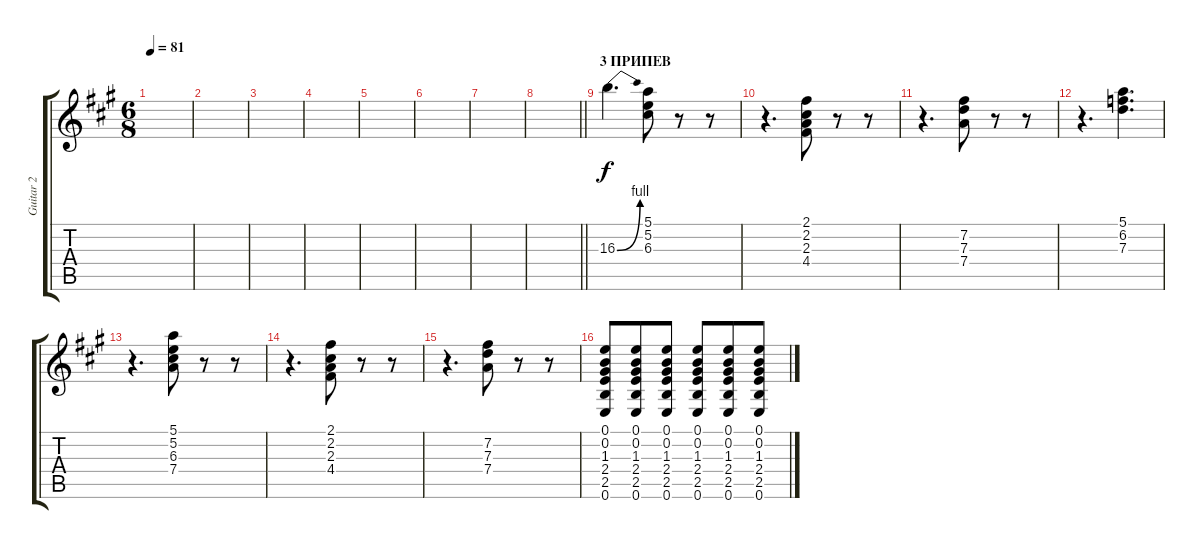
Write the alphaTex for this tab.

\track ("Guitar 2" "Guitar 2") {instrument electricguitarclean}
\staff {score tabs}
\tuning (E4 B3 G3 D3 A2 E2) {hide}
\ts (6 8)
\tempo 81
\clef g2
\ks a
|
|
|
|
|
|
|
\barLineRight lightlight
|
\section ("" "3 ПРИПЕВ")
16.3{be (bend 0 0 60 4)}.4{d} (5.1 5.2 6.3).8 r.8 r.8 |
r.4{d} (2.1 2.2 2.3 4.4).8 r.8 r.8 |
r.4{d} (7.2 7.3 7.4).8 r.8 r.8 |
r.4{d} (5.1 6.2 7.3).4{d} |
r.4{d} (5.1 5.2 6.3 7.4).8 r.8 r.8 |
r.4{d} (2.1 2.2 2.3 4.4).8 r.8 r.8 |
r.4{d} (7.2 7.3 7.4).8 r.8 r.8 |
(0.1 0.2 1.3 2.4 2.5 0.6).8 (0.1 0.2 1.3 2.4 2.5 0.6).8 (0.1 0.2 1.3 2.4 2.5 0.6).8 (0.1 0.2 1.3 2.4 2.5 0.6).8 (0.1 0.2 1.3 2.4 2.5 0.6).8 (0.1 0.2 1.3 2.4 2.5 0.6).8
